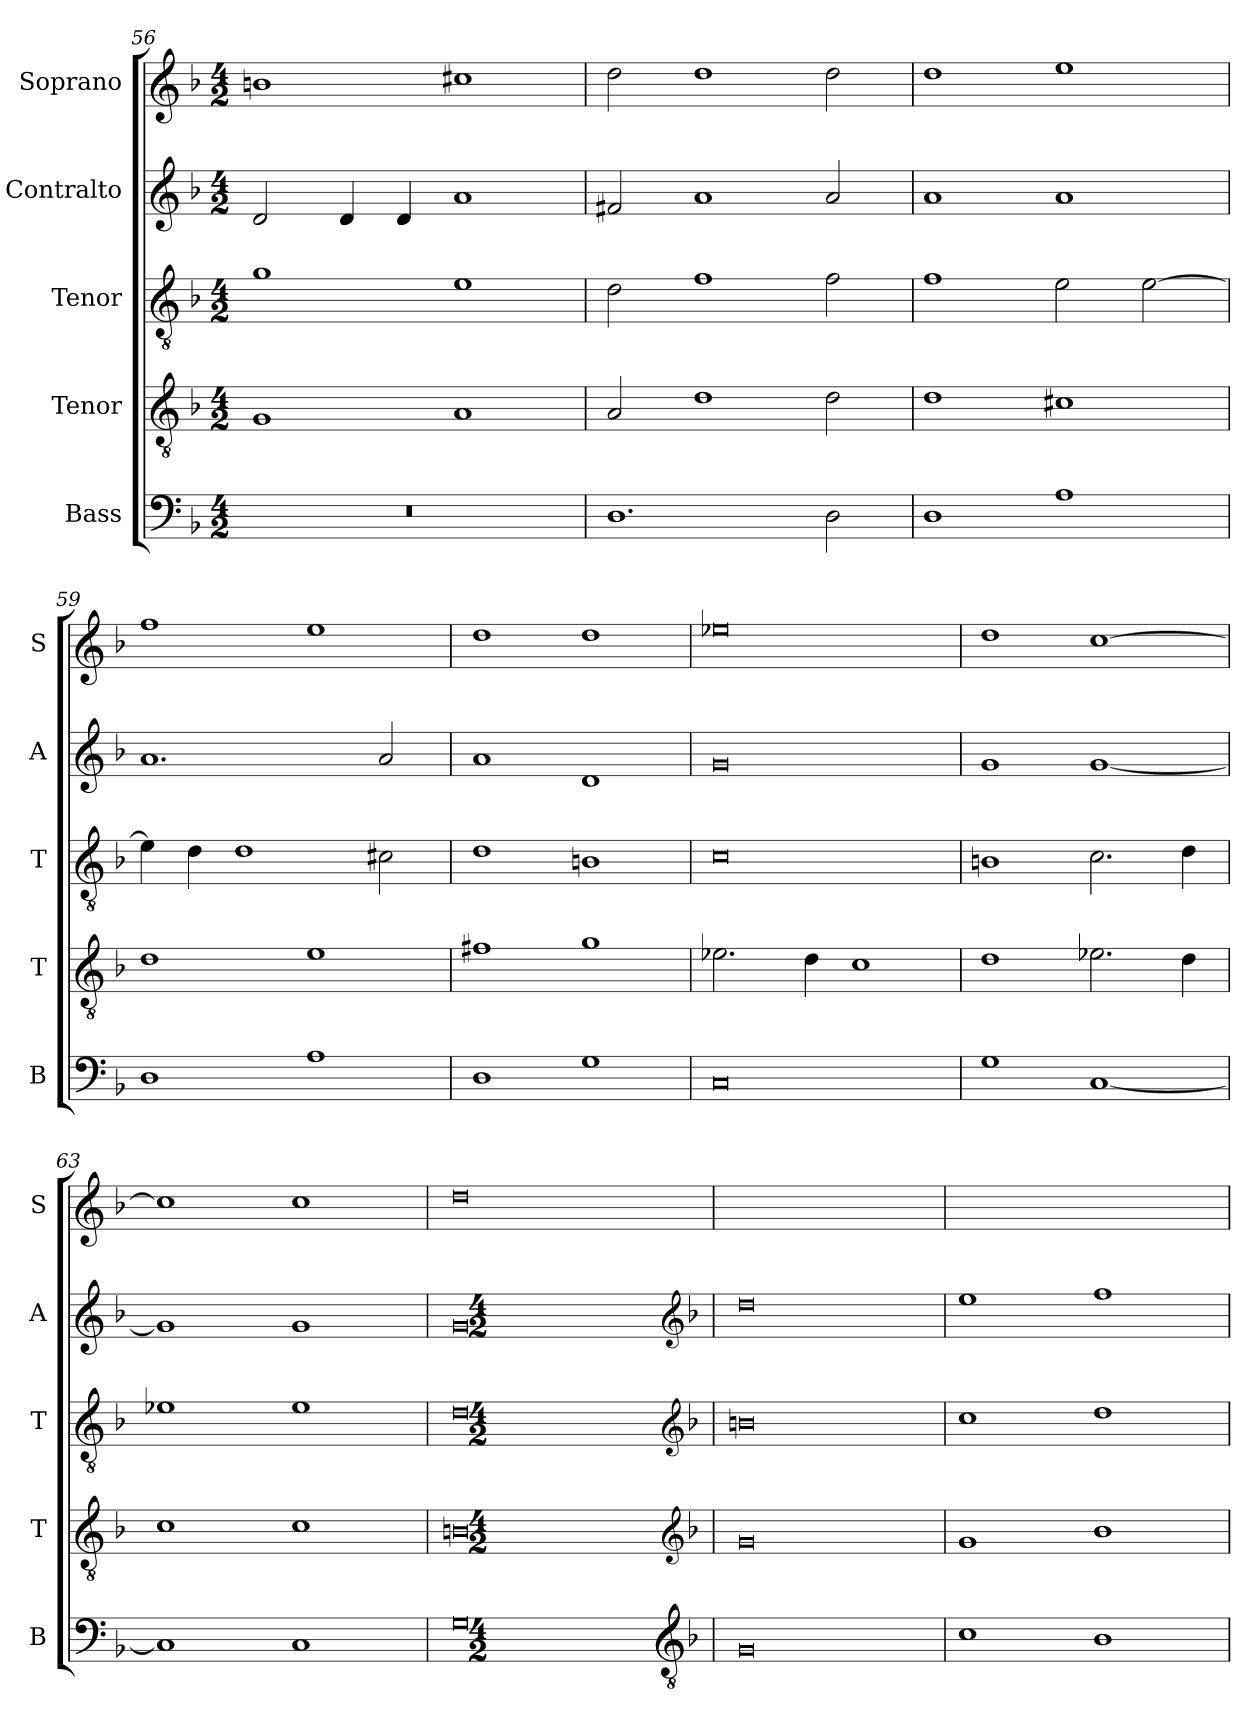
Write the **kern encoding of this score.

**kern	**kern	**kern	**kern	**kern
*part5	*part4	*part3	*part2	*part1
*staff5	*staff4	*staff3	*staff2	*staff1
*I"Bass	*I"Tenor	*I"Tenor	*I"Contralto	*I"Soprano
*I'B	*I'T	*I'T	*I'A	*I'S
*clefF4	*clefGv2	*clefGv2	*clefG2	*clefG2
*k[b-]	*k[b-]	*k[b-]	*k[b-]	*k[b-]
*G:dor	*G:dor	*G:dor	*G:dor	*G:dor
*M4/2	*M4/2	*M4/2	*M4/2	*M4/2
=56	=56	=56	=56	=56
0r	1G	1g	2d	1bn
.	.	.	4d	.
.	.	.	4d	.
.	1A	1e	1a	1cc#X
=57	=57	=57	=57	=57
1.D	2A	2d	2f#X	2dd
.	1d	1f	1a	1dd
2D	2d	2f	2a	2dd
=58	=58	=58	=58	=58
1D	1d	1f	1a	1dd
1A	1c#X	2e	1a	1ee
.	.	[2e	.	.
=59	=59	=59	=59	=59
1D	1d	4e]	1.a	1ff
.	.	4d	.	.
.	.	1d	.	.
1A	1e	.	.	1ee
.	.	2c#X	2a	.
=60	=60	=60	=60	=60
1D	1f#X	1d	1a	1dd
1G	1g	1Bn	1d	1dd
=61	=61	=61	=61	=61
0C	2.e-X	0c	0g	0ee-X
.	4d	.	.	.
.	1c	.	.	.
=62	=62	=62	=62	=62
1G	1d	1Bn	1g	1dd
[1C	2.e-X	2.c	[1g	[1cc
.	4d	4d	.	.
=63	=63	=63	=63	=63
1C]	1c	1e-X	1g]	1cc]
1C	1c	1e-	1g	1cc
=64	=64	=64	=64	=64
0G	0Bn	0d	0g	0dd
*clefGv2	*clefG2	*clefG2	*clefG2	*
*k[b-]	*k[b-]	*k[b-]	*k[b-]	*
*G:dor	*G:dor	*G:dor	*G:dor	*
*M4/2	*M4/2	*M4/2	*M4/2	*
=65	=65	=65	=65	=65
0G	0g	0bn	0dd	0ryy
=66	=66	=66	=66	=66
1c	1g	1cc	1ee	0ryy
1B-	1b-	1dd	1ff	.
=	=	=	=	=
*-	*-	*-	*-	*-
